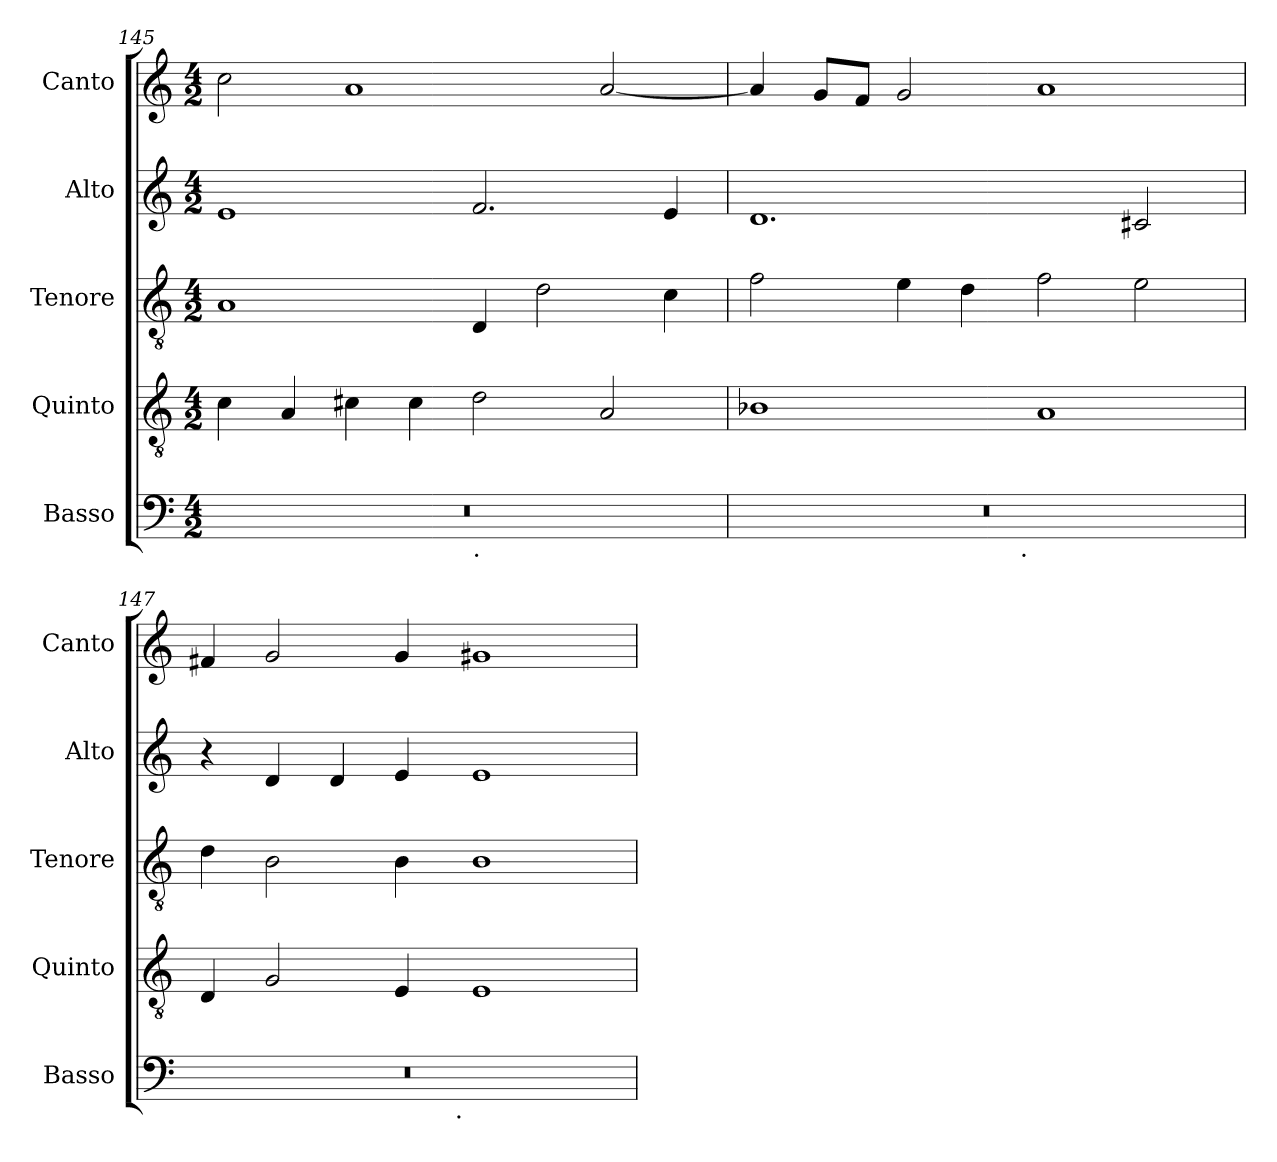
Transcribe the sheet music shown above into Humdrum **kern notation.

**kern	**kern	**kern	**kern	**kern
*part5	*part4	*part3	*part2	*part1
*staff5	*staff4	*staff3	*staff2	*staff1
*I"Basso	*I"Quinto	*I"Tenore	*I"Alto	*I"Canto
*I'Basso	*I'Quinto	*I'Tenore	*I'Alto	*I'Canto
*clefF4	*clefGv2	*clefGv2	*clefG2	*clefG2
*k[]	*k[]	*k[]	*k[]	*k[]
*C:	*C:	*C:	*C:	*C:
*M4/2	*M4/2	*M4/2	*M4/2	*M4/2
=145	=145	=145	=145	=145
*^	*	*	*	*
0r	1ryy	4c\	1A	1e	2cc\
.	.	4A/	.	.	.
.	.	4c#X\	.	.	1a
.	.	4c#\	.	.	.
!	!LO:TX:b:t=.	!	!	!	!
.	1ryy	2d\	4D/	2.f/	.
.	.	.	2d\	.	.
.	.	2A/	.	.	[<2a/
.	.	.	4c\	4e/	.
=146	=146	=146	=146	=146	=146
0r	2ryy	1B-X	2f\	1.d	4a/]
.	.	.	.	.	8g/L
.	.	.	.	.	8f/J
.	4...ryy	.	4e\	.	2g/
.	.	.	4d\	.	.
!	!LO:TX:b:t=.	!	!	!	!
.	1ryy	.	.	.	.
.	.	1A	2f\	.	1a
.	.	.	2e\	2c#X/	.
.	32ryy	.	.	.	.
!!LO:LB:g=z
=147	=147	=147	=147	=147	=147
0r	2ryy	4D/	4d\	4r	4f#X/
.	.	2G/	2B\	4d/	2g/
.	4...ryy	.	.	4d/	.
.	.	4E/	4B\	4e/	4g/
!	!LO:TX:b:t=.	!	!	!	!
.	1ryy	.	.	.	.
.	.	1E	1B	1e	1g#X
.	32ryy	.	.	.	.
*v	*v	*	*	*	*
=	=	=	=	=
*-	*-	*-	*-	*-
